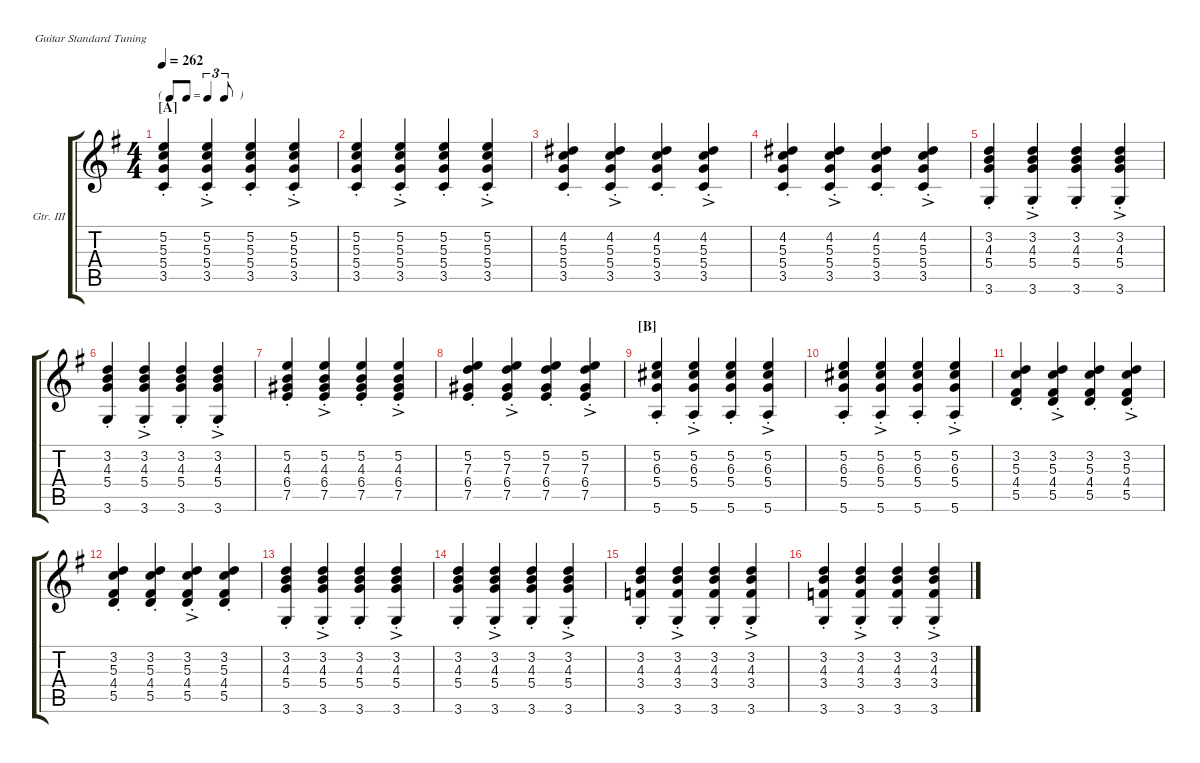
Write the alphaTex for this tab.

\hideDynamics
\bracketExtendMode groupsimilarinstruments
\firstSystemTrackNameOrientation horizontal
\otherSystemsTrackNameOrientation horizontal
\track ("Guitar III" "Gtr. III") {instrument acousticguitarsteel}
\staff {score tabs}
\tuning (E4 B3 G3 D3 A2 E2)
\ts (4 4)
\tf triplet8th
\section ("A" "")
\tempo 262
\clef g2
\ks g
(3.5{st} 5.4{st} 5.3{st} 5.2{st}).4{dy mp instrument acousticguitarsteel} (3.5{ac st} 5.4{ac st} 5.3{ac st} 5.2{ac st}).4 (3.5{st} 5.4{st} 5.3{st} 5.2{st}).4 (3.5{ac st} 5.4{ac st} 5.3{ac st} 5.2{ac st}).4 |
(3.5{st} 5.4{st} 5.3{st} 5.2{st}).4 (3.5{ac st} 5.4{ac st} 5.3{ac st} 5.2{ac st}).4 (3.5{st} 5.4{st} 5.3{st} 5.2{st}).4 (3.5{ac st} 5.4{ac st} 5.3{ac st} 5.2{ac st}).4 |
(3.5{st} 5.4{st} 5.3{st} 4.2{st}).4 (3.5{ac st} 5.4{ac st} 5.3{ac st} 4.2{ac st}).4 (3.5{st} 5.4{st} 5.3{st} 4.2{st}).4 (3.5{ac st} 5.4{ac st} 5.3{ac st} 4.2{ac st}).4 |
(3.5{st} 5.4{st} 5.3{st} 4.2{st}).4 (3.5{ac st} 5.4{ac st} 5.3{ac st} 4.2{ac st}).4 (3.5{st} 5.4{st} 5.3{st} 4.2{st}).4 (3.5{ac st} 5.4{ac st} 5.3{ac st} 4.2{ac st}).4 |
(3.2{st} 4.3{st} 5.4{st} 3.6{st}).4 (3.2{ac st} 4.3{ac st} 5.4{ac st} 3.6{ac st}).4 (3.2{st} 4.3{st} 5.4{st} 3.6{st}).4 (3.2{ac st} 4.3{ac st} 5.4{ac st} 3.6{ac st}).4 |
(3.2{st} 4.3{st} 5.4{st} 3.6{st}).4 (3.2{ac st} 4.3{ac st} 5.4{ac st} 3.6{ac st}).4 (3.2{st} 4.3{st} 5.4{st} 3.6{st}).4 (3.2{ac st} 4.3{ac st} 5.4{ac st} 3.6{ac st}).4 |
(7.5{st} 6.4{st} 4.3{st} 5.2{st}).4 (7.5{ac st} 6.4{ac st} 4.3{ac st} 5.2{ac st}).4 (7.5{st} 6.4{st} 4.3{st} 5.2{st}).4 (7.5{ac st} 6.4{ac st} 4.3{ac st} 5.2{ac st}).4 |
(7.5{st} 6.4{st} 7.3{st} 5.2{st}).4 (7.5{ac st} 6.4{ac st} 7.3{ac st} 5.2{ac st}).4 (7.5{st} 6.4{st} 7.3{st} 5.2{st}).4 (7.5{ac st} 6.4{ac st} 7.3{ac st} 5.2{ac st}).4 |
\section ("B" "")
(5.2{st} 6.3{st} 5.4{st} 5.6{st}).4 (5.2{ac st} 6.3{ac st} 5.4{ac st} 5.6{ac st}).4 (5.2{st} 6.3{st} 5.4{st} 5.6{st}).4 (5.2{ac st} 6.3{ac st} 5.4{ac st} 5.6{ac st}).4 |
(5.2{st} 6.3{st} 5.4{st} 5.6{st}).4 (5.2{ac st} 6.3{ac st} 5.4{ac st} 5.6{ac st}).4 (5.2{st} 6.3{st} 5.4{st} 5.6{st}).4 (5.2{ac st} 6.3{ac st} 5.4{ac st} 5.6{ac st}).4 |
(5.5{st} 4.4{st} 5.3{st} 3.2{st}).4 (5.5{ac st} 4.4{ac st} 5.3{ac st} 3.2{ac st}).4 (5.5{st} 4.4{st} 5.3{st} 3.2{st}).4 (5.5{ac st} 4.4{ac st} 5.3{ac st} 3.2{ac st}).4 |
(5.5{st} 4.4{st} 5.3{st} 3.2{st}).4 (5.5{st} 4.4{st} 5.3{st} 3.2{st}).4 (5.5{ac st} 4.4{ac st} 5.3{ac st} 3.2{ac st}).4 (5.5{st} 4.4{st} 5.3{st} 3.2{st}).4 |
(3.2{st} 4.3{st} 5.4{st} 3.6{st}).4 (3.2{ac st} 4.3{ac st} 5.4{ac st} 3.6{ac st}).4 (3.2{st} 4.3{st} 5.4{st} 3.6{st}).4 (3.2{ac st} 4.3{ac st} 5.4{ac st} 3.6{ac st}).4 |
(3.2{st} 4.3{st} 5.4{st} 3.6{st}).4 (3.2{ac st} 4.3{ac st} 5.4{ac st} 3.6{ac st}).4 (3.2{st} 4.3{st} 5.4{st} 3.6{st}).4 (3.2{ac st} 4.3{ac st} 5.4{ac st} 3.6{ac st}).4 |
(3.2{st} 4.3{st} 3.4{st} 3.6{st}).4 (3.2{ac st} 4.3{ac st} 3.4{ac st} 3.6{ac st}).4 (3.2{st} 4.3{st} 3.4{st} 3.6{st}).4 (3.2{ac st} 4.3{ac st} 3.4{ac st} 3.6{ac st}).4 |
(3.2{st} 4.3{st} 3.4{st} 3.6{st}).4 (3.2{ac st} 4.3{ac st} 3.4{ac st} 3.6{ac st}).4 (3.2{st} 4.3{st} 3.4{st} 3.6{st}).4 (3.2{ac st} 4.3{ac st} 3.4{ac st} 3.6{ac st}).4
